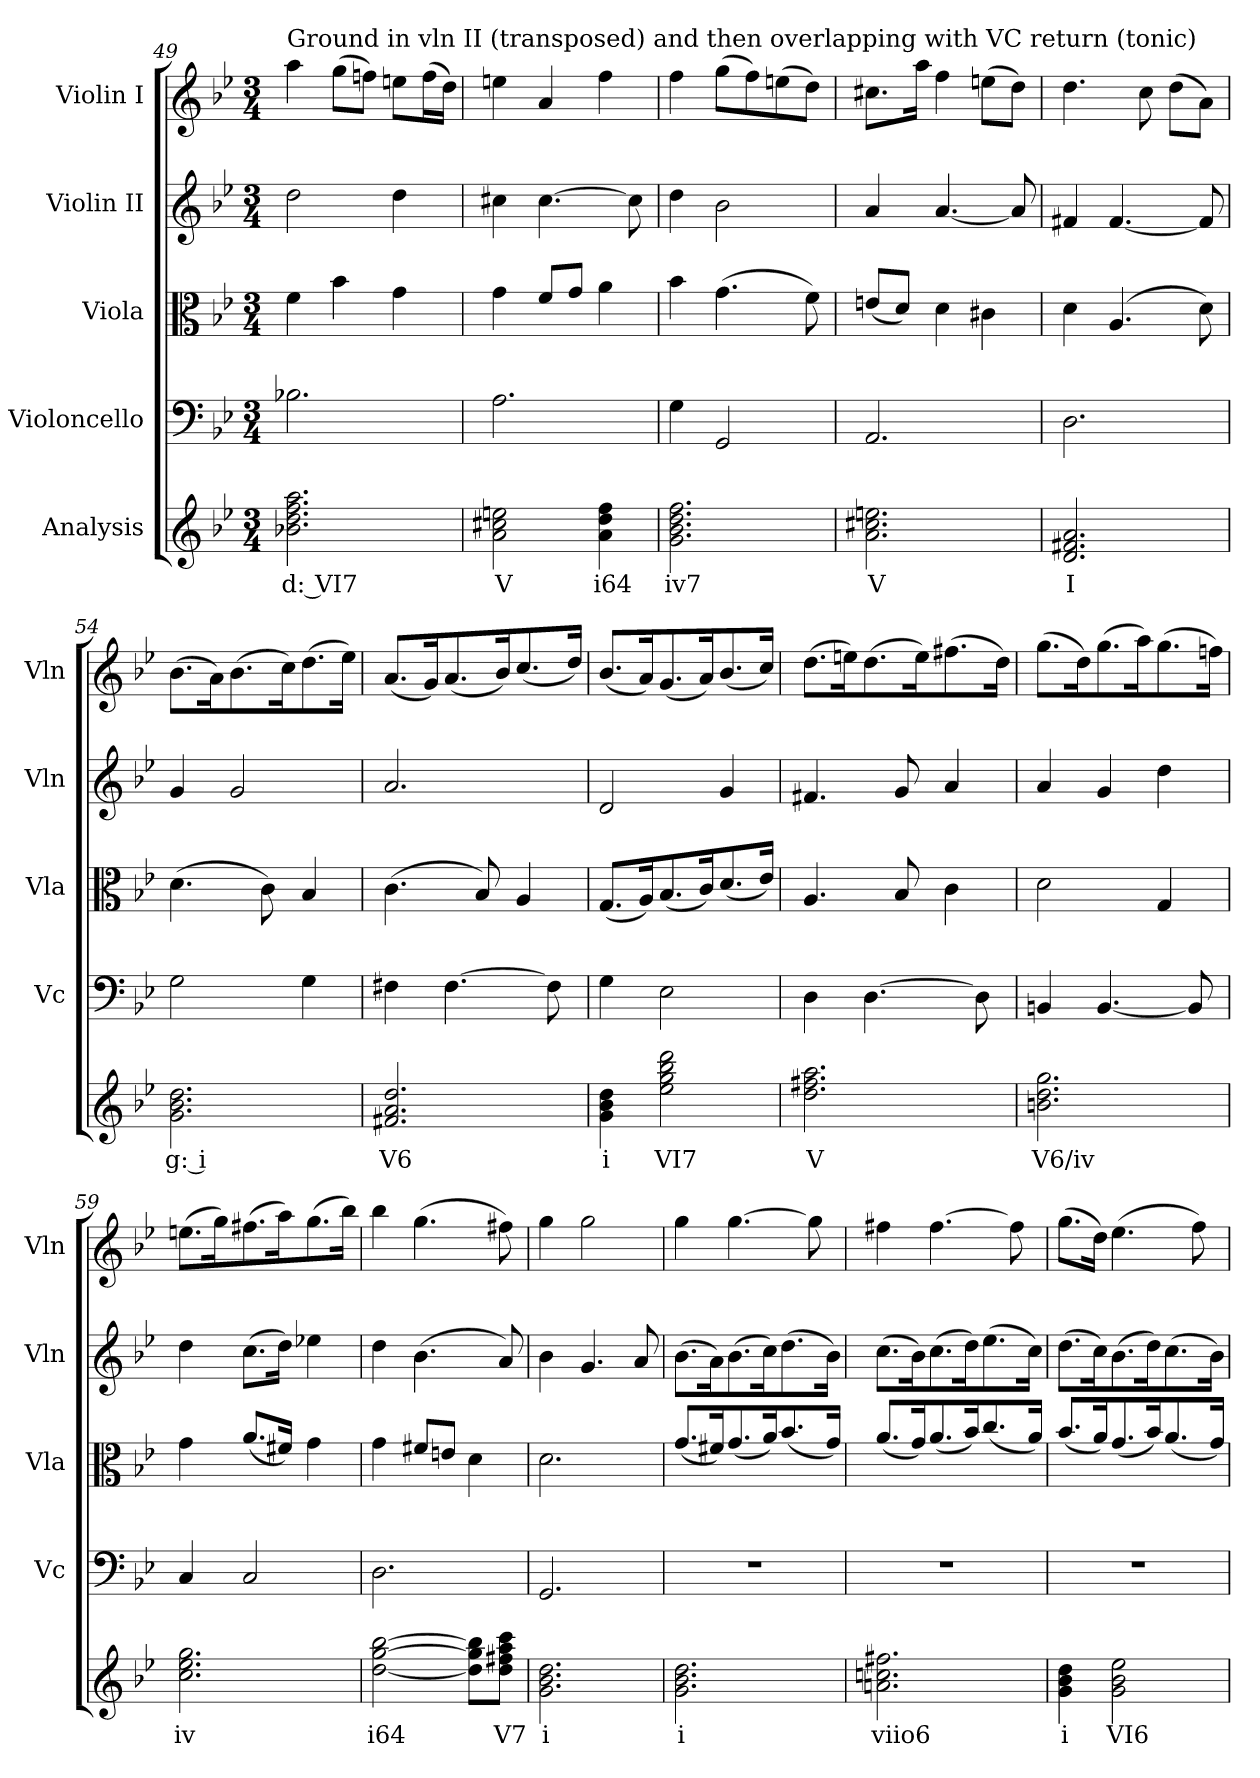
**kern	**text	**kern	**kern	**kern	**kern
*part5	*part5	*part4	*part3	*part2	*part1
*staff5	*staff5	*staff4	*staff3	*staff2	*staff1
*I"Analysis	*	*I"Violoncello	*I"Viola	*I"Violin II	*I"Violin I
*	*	*I'Vc	*I'Vla	*I'Vln	*I'Vln
!!LO:PB:g=z
*clefG2	*	*clefF4	*clefC3	*clefG2	*clefG2
*k[b-e-]	*	*k[b-e-]	*k[b-e-]	*k[b-e-]	*k[b-e-]
*M3/4	*	*M3/4	*M3/4	*M3/4	*M3/4
=49	=49	=49	=49	=49	=49
!	!	!	!	!	!LO:TX:a:t=Ground in vln II (transposed) and then overlapping with VC return (tonic)
!	!LO:LY:b	!	!	!	!
2.b-X\ 2.dd\ 2.ff\ 2.aa\	d: VI7	2.B-X\	4f\	2dd\	4aa\
.	.	.	4b-\	.	(>8gg\L
.	.	.	.	.	8ffn\J)
.	.	.	4g\	4dd\	8een\L
.	.	.	.	.	(>16ff\L
.	.	.	.	.	16dd\JJ)
=50	=50	=50	=50	=50	=50
!	!LO:LY:b	!	!	!	!
2a\ 2cc#X\ 2een\	V	2.A\	4g\	4cc#X\	4een\
.	.	.	8f/L	[4.cc#\	4a/
.	.	.	8g/J	.	.
!	!LO:LY:b	!	!	!	!
4a\ 4dd\ 4ff\	i64	.	4a\	.	4ff\
.	.	.	.	8cc#\]	.
=51	=51	=51	=51	=51	=51
!	!LO:LY:b	!	!	!	!
2.g\ 2.b-\ 2.dd\ 2.ff\	iv7	4G\	4b-\	4dd\	4ff\
.	.	2GG/	(>4.g\	2b-\	(>8gg\L
.	.	.	.	.	8ff\)
.	.	.	.	.	(>8een\
.	.	.	8f\)	.	8dd\J)
=52	=52	=52	=52	=52	=52
!	!LO:LY:b	!	!	!	!
2.a\ 2.cc#X\ 2.een\	V	2.AA/	(<8en/L	4a/	8.cc#X\L
.	.	.	8d/J)	.	.
.	.	.	.	.	16aa\Jk
.	.	.	4d\	[4.a/	4ff\
.	.	.	4c#X\	.	(>8een\L
.	.	.	.	8a/]	8dd\J)
=53	=53	=53	=53	=53	=53
!	!LO:LY:b	!	!	!	!
2.d/ 2.f#X/ 2.a/	I	2.D\	4d\	4f#X/	4.dd\
.	.	.	(>4.A/	[4.f#/	.
.	.	.	.	.	8cc\
.	.	.	.	.	(>8dd\L
.	.	.	8d\)	8f#/]	8a\J)
!!LO:LB:g=z
=54	=54	=54	=54	=54	=54
!	!LO:LY:b	!	!	!	!
2.g\ 2.b-\ 2.dd\	g: i	2G\	(>4.d\	4g/	(>8.b-\L
.	.	.	.	.	16a\K)
.	.	.	.	2g/	(>8.b-\
.	.	.	8c\)	.	.
.	.	.	.	.	16cc\K)
.	.	4G\	4B-/	.	(>8.dd\
.	.	.	.	.	16ee-\Jk)
=55	=55	=55	=55	=55	=55
!	!LO:LY:b	!	!	!	!
2.f#X/ 2.a/ 2.dd/	V6	4F#X\	(>4.c\	2.a/	(<8.a/L
.	.	.	.	.	16g/K)
.	.	[4.F#\	.	.	(<8.a/
.	.	.	8B-/)	.	.
.	.	.	.	.	16b-/K)
.	.	.	4A/	.	(<8.cc/
.	.	8F#\]	.	.	.
.	.	.	.	.	16dd/Jk)
=56	=56	=56	=56	=56	=56
!	!LO:LY:b	!	!	!	!
4g\ 4b-\ 4dd\	i	4G\	(<8.G/L	2d/	(<8.b-/L
.	.	.	16A/K)	.	16a/K)
!	!LO:LY:b	!	!	!	!
2ee-\ 2gg\ 2bb-\ 2ddd\	VI7	2E-\	(<8.B-/	.	(<8.g/
.	.	.	16c/K)	.	16a/K)
.	.	.	(<8.d/	4g/	(<8.b-/
.	.	.	16e-/Jk)	.	16cc/Jk)
=57	=57	=57	=57	=57	=57
!	!LO:LY:b	!	!	!	!
2.dd\ 2.ff#X\ 2.aa\	V	4D\	4.A/	4.f#X/	(>8.dd\L
.	.	.	.	.	16een\K)
.	.	[4.D\	.	.	(>8.dd\
.	.	.	8B-/	8g/	.
.	.	.	.	.	16ee\K)
.	.	.	4c\	4a/	(>8.ff#X\
.	.	8D\]	.	.	.
.	.	.	.	.	16dd\Jk)
!!LO:PB:g=z
=58	=58	=58	=58	=58	=58
!	!LO:LY:b	!	!	!	!
2.bn\ 2.dd\ 2.gg\	V6/iv	4BBn/	2d\	4a/	(>8.gg\L
.	.	.	.	.	16dd\K)
.	.	[4.BB/	.	4g/	(>8.gg\
.	.	.	.	.	16aa\K)
.	.	.	4G/	4dd\	(>8.gg\
.	.	8BB/]	.	.	.
.	.	.	.	.	16ffn\Jk)
=59	=59	=59	=59	=59	=59
!	!LO:LY:b	!	!	!	!
2.cc\ 2.ee-\ 2.gg\	iv	4C/	4g\	4dd\	(>8.een\L
.	.	.	.	.	16gg\K)
.	.	2C/	(<8.a/L	(>8.cc\L	(>8.ff#X\
.	.	.	16f#X/Jk)	16dd\Jk)	16aa\K)
.	.	.	4g\	4ee-X\	(>8.gg\
.	.	.	.	.	16bb-\Jk)
=60	=60	=60	=60	=60	=60
!	!LO:LY:b	!	!	!	!
[2dd\ [2gg\ [2bb-\	i64	2.D\	4g\	4dd\	4bb-\
.	.	.	8f#X/L	(>4.b-\	(>4.gg\
.	.	.	8en/J	.	.
8dd\] 8gg\] 8bb-\]L	.	.	4d\	.	.
!	!LO:LY:b	!	!	!	!
8dd\ 8ff#X\ 8aa\ 8ccc\J	V7	.	.	8a/)	8ff#X\)
=61	=61	=61	=61	=61	=61
!	!LO:LY:b	!	!	!	!
2.g\ 2.b-\ 2.dd\	i	2.GG/	2.d\	4b-\	4gg\
.	.	.	.	4.g/	2gg\
.	.	.	.	8a/	.
!!LO:LB:g=z
=62	=62	=62	=62	=62	=62
!	!LO:LY:b	!	!	!	!
2.g\ 2.b-\ 2.dd\	i	2.r	(<8.g/L	(>8.b-\L	4gg\
.	.	.	16f#X/K)	16a\K)	.
.	.	.	(<8.g/	(>8.b-\	[4.gg\
.	.	.	16a/K)	16cc\K)	.
.	.	.	(<8.b-/	(>8.dd\	.
.	.	.	.	.	8gg\]
.	.	.	16g/Jk)	16b-\Jk)	.
=63	=63	=63	=63	=63	=63
!	!LO:LY:b	!	!	!	!
2.an\ 2.ccn\ 2.ff#X\	viio6	2.r	(<8.a/L	(>8.cc\L	4ff#X\
.	.	.	16g/K)	16b-\K)	.
.	.	.	(<8.a/	(>8.cc\	[4.ff#\
.	.	.	16b-/K)	16dd\K)	.
.	.	.	(<8.cc/	(>8.ee-\	.
.	.	.	.	.	8ff#\]
.	.	.	16a/Jk)	16cc\Jk)	.
=64	=64	=64	=64	=64	=64
!	!LO:LY:b	!	!	!	!
4g\ 4b-\ 4dd\	i	2.r	(<8.b-/L	(>8.dd\L	(>8.gg\L
.	.	.	16a/K)	16cc\K)	16dd\Jk)
!	!LO:LY:b	!	!	!	!
2g\ 2b-\ 2ee-\	VI6	.	(<8.g/	(>8.b-\	(>4.ee-\
.	.	.	16b-/K)	16dd\K)	.
.	.	.	(<8.a/	(>8.cc\	.
.	.	.	.	.	8ff\)
.	.	.	16g/Jk)	16b-\Jk)	.
=	=	=	=	=	=
*-	*-	*-	*-	*-	*-
